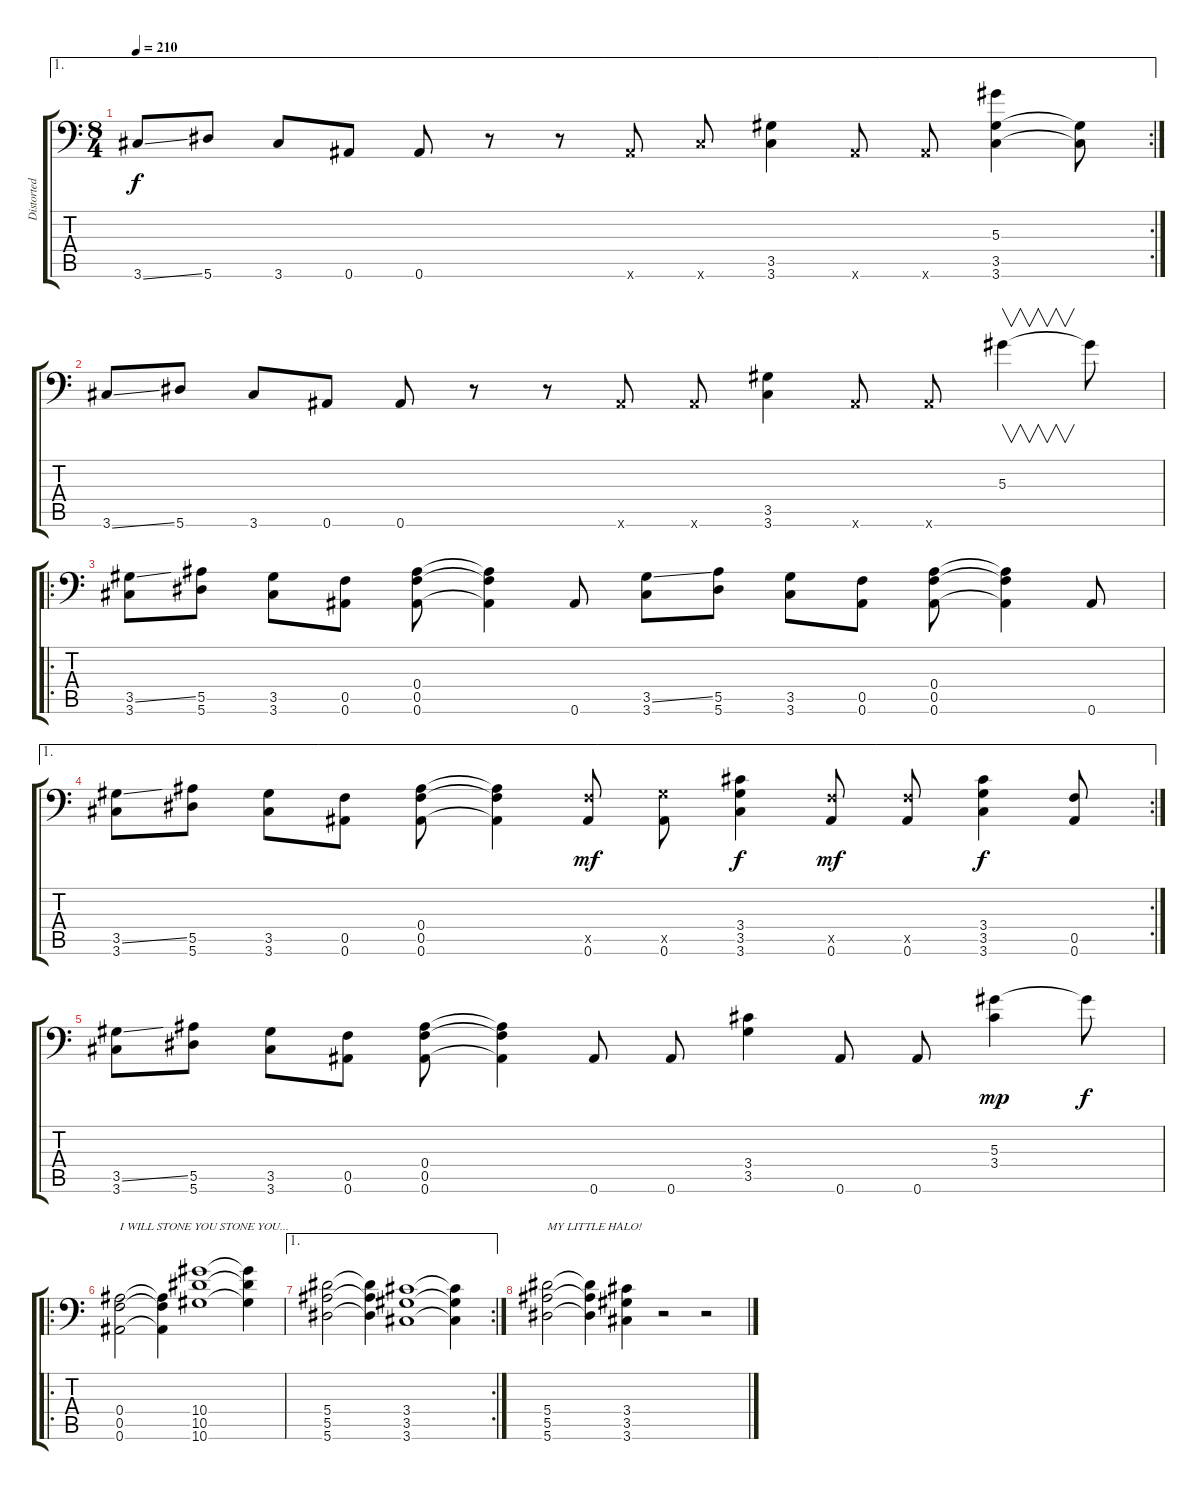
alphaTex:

\track ("Distorted" "Distorted") {instrument distortionguitar}
\staff {score tabs}
\tuning (C4 G3 Eb3 Bb2 F2 Bb1) {hide}
\ae 1
\rc 2
\ts (8 4)
\tempo 210
\clef f4
\ks c
3.6{ss}.8{dy f} 5.6.8 3.6.8 0.6.8 0.6.8 r.8 r.8 0.6{x}.8 3.6{x}.8 (3.5 3.6).4 0.6{x}.8 0.6{x}.8 (5.3 3.5 3.6).4 (3.5{t} 3.6{t}).8 |
3.6{ss}.8 5.6.8 3.6.8 0.6.8 0.6.8 r.8 r.8 0.6{x}.8 0.6{x}.8 (3.5 3.6).4 0.6{x}.8 0.6{x}.8 5.3.4{v} 5.3{t}.8 |
\ro
(3.5{ss} 3.6).8 (5.5 5.6).8 (3.5 3.6).8 (0.5 0.6).8 (0.4 0.5 0.6).8 (0.4{t} 0.5{t} 0.6{t}).4 0.6.8 (3.5{ss} 3.6).8 (5.5 5.6).8 (3.5 3.6).8 (0.5 0.6).8 (0.4 0.5 0.6).8 (0.4{t} 0.5{t} 0.6{t}).4 0.6.8 |
\ae 1
\rc 2
(3.5{ss} 3.6).8 (5.5 5.6).8 (3.5 3.6).8 (0.5 0.6).8 (0.4 0.5 0.6).8 (0.4{t} 0.5{t} 0.6{t}).4 (0.5{x} 0.6).8{dy mf} (3.5{x} 0.6).8 (3.4 3.5 3.6).4{dy f} (0.5{x} 0.6).8{dy mf} (0.5{x} 0.6).8 (3.4 3.5 3.6).4{dy f} (0.5 0.6).8 |
(3.5{ss} 3.6).8 (5.5 5.6).8 (3.5 3.6).8 (0.5 0.6).8 (0.4 0.5 0.6).8 (0.4{t} 0.5{t} 0.6{t}).4 0.6.8 0.6.8 (3.4 3.5).4 0.6.8 0.6.8 (5.3 3.4).4{dy mp} 5.3{t}.8{dy f} |
\ro
(0.4 0.5 0.6).2{txt "I WILL STONE YOU STONE YOU..."} (0.4{t} 0.5{t} 0.6{t}).4 (10.4 10.5 10.6).1 (10.4{t} 10.5{t} 10.6{t}).4 |
\ae 1
\rc 2
(5.4 5.5 5.6).2 (5.4{t} 5.5{t} 5.6{t}).4 (3.4 3.5 3.6).1 (3.4{t} 3.5{t} 3.6{t}).4 |
(5.4 5.5 5.6).2{txt "MY LITTLE HALO!"} (5.4{t} 5.5{t} 5.6{t}).4 (3.4 3.5 3.6).4 r.2 r.2
